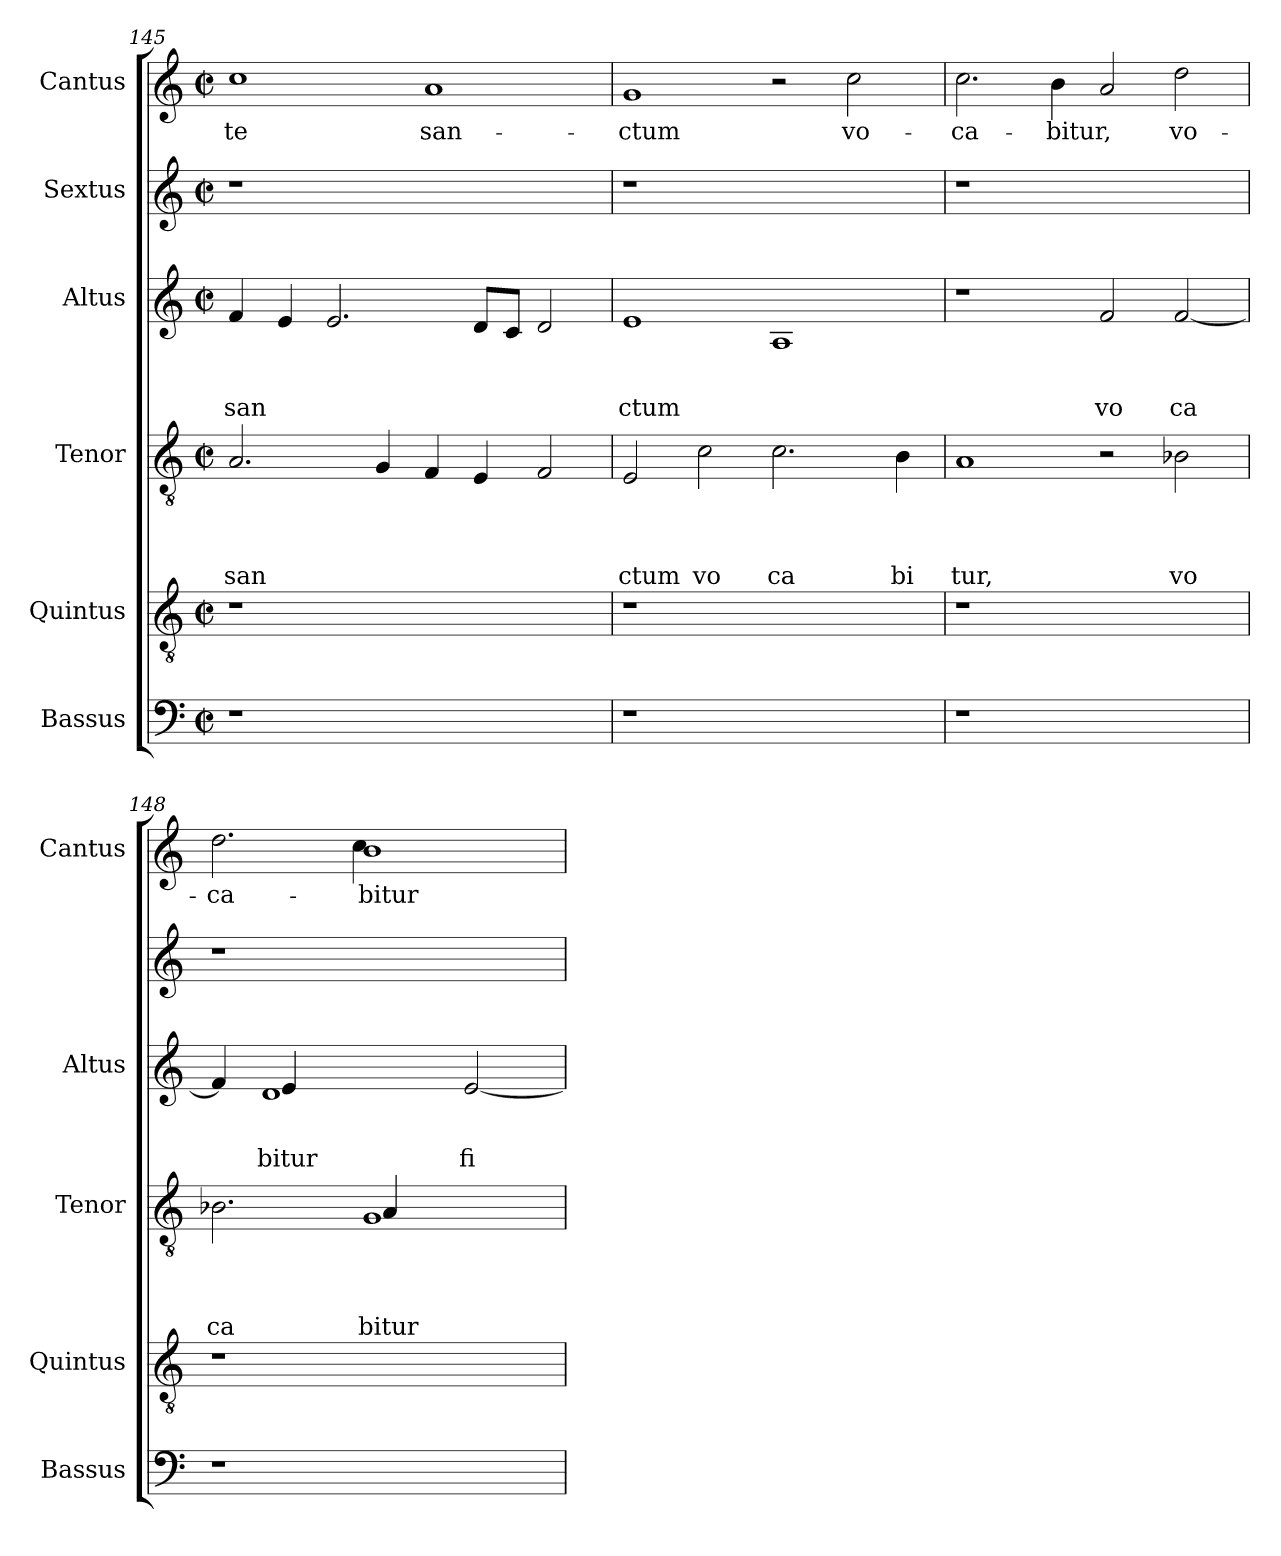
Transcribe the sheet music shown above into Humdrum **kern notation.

**kern	**kern	**kern	**text	**text	**text	**text	**kern	**text	**text	**text	**kern	**kern	**text
*part6	*part5	*part4	*part4	*part4	*part4	*part4	*part3	*part3	*part3	*part3	*part2	*part1	*part1
*staff6	*staff5	*staff4	*staff4	*staff4	*staff4	*staff4	*staff3	*staff3	*staff3	*staff3	*staff2	*staff1	*staff1
*I"Bassus	*I"Quintus	*I"Tenor	*	*	*	*	*I"Altus	*	*	*	*I"Sextus	*I"Cantus	*
*I'Bassus	*I'Quintus	*I'Tenor	*	*	*	*	*I'Altus	*	*	*	*	*I'Cantus	*
*clefF4	*clefGv2	*clefGv2	*	*	*	*	*clefG2	*	*	*	*clefG2	*clefG2	*
*k[]	*k[]	*k[]	*	*	*	*	*k[]	*	*	*	*k[]	*k[]	*
*C:	*C:	*C:	*	*	*	*	*C:	*	*	*	*C:	*C:	*
*M2/2	*M2/2	*M2/2	*	*	*	*	*M2/2	*	*	*	*M2/2	*M2/2	*
*met(c|)	*met(c|)	*met(c|)	*	*	*	*	*met(c|)	*	*	*	*met(c|)	*met(c|)	*
=145	=145	=145	=145	=145	=145	=145	=145	=145	=145	=145	=145	=145	=145
!	!	!	!	!	!	!LO:LY:b	!	!	!	!LO:LY:b	!	!	!LO:LY:b
1r	1r	2.A/	.	.	.	san	4f/	.	.	san	1r	1cc	te
.	.	.	.	.	.	.	4e/	.	.	.	.	.	.
.	.	.	.	.	.	.	2.e/	.	.	.	.	.	.
.	.	4G/	.	.	.	.	.	.	.	.	.	.	.
!	!	!	!	!	!	!	!	!	!	!	!	!	!LO:LY:b
1ryy	1ryy	4F/	.	.	.	.	.	.	.	.	1ryy	1a	san-
.	.	4E/	.	.	.	.	8d/L	.	.	.	.	.	.
.	.	.	.	.	.	.	8c/J	.	.	.	.	.	.
.	.	2F/	.	.	.	.	2d/	.	.	.	.	.	.
=146	=146	=146	=146	=146	=146	=146	=146	=146	=146	=146	=146	=146	=146
!	!	!	!	!	!	!LO:LY:b	!	!	!	!LO:LY:b	!	!	!LO:LY:b
1r	1r	2E/	.	.	.	ctum	1e	.	.	ctum	1r	1g	-ctum
!	!	!	!	!	!	!LO:LY:b	!	!	!	!	!	!	!
.	.	2c\	.	.	.	vo	.	.	.	.	.	.	.
!	!	!	!	!	!	!LO:LY:b	!	!	!	!	!	!	!
1ryy	1ryy	2.c\	.	.	.	ca	1A	.	.	.	1ryy	2r	.
!	!	!	!	!	!	!	!	!	!	!	!	!	!LO:LY:b
.	.	.	.	.	.	.	.	.	.	.	.	2cc\	vo-
!	!	!	!	!	!	!LO:LY:b	!	!	!	!	!	!	!
.	.	4B\	.	.	.	bi	.	.	.	.	.	.	.
=147	=147	=147	=147	=147	=147	=147	=147	=147	=147	=147	=147	=147	=147
!	!	!	!	!	!	!LO:LY:b	!	!	!	!	!	!	!LO:LY:b
1r	1r	1A	.	.	.	tur,	1r	.	.	.	1r	2.cc\	-ca-
!	!	!	!	!	!	!	!	!	!	!	!	!	!LO:LY:b
.	.	.	.	.	.	.	.	.	.	.	.	4b\	-bitur,
!	!	!	!	!	!	!	!	!	!	!LO:LY:b	!	!	!
1ryy	1ryy	2r	.	.	.	.	2f/	.	.	vo	1ryy	2a/	.
!	!	!	!	!	!	!LO:LY:b	!	!	!	!LO:LY:b	!	!	!LO:LY:b
.	.	2B-X\	.	.	.	vo	[<2f/	.	.	ca	.	2dd\	vo-
=148	=148	=148	=148	=148	=148	=148	=148	=148	=148	=148	=148	=148	=148
!	!	!	!	!	!	!LO:LY:b	!	!	!	!	!	!	!LO:LY:b
*	*	*^	*	*	*	*	*^	*	*	*	*	*^	*
1r	1r	2.B-X\	2.ryy	.	.	.	ca	4f/]	4ryy	.	.	.	1r	2.dd\	2.ryy	-ca-
!	!	!	!	!	!	!	!	!	!	!	!	!LO:LY:b	!	!	!	!
.	.	.	.	.	.	.	.	1d	4e/	.	.	bitur	.	.	.	.
.	.	.	.	.	.	.	.	.	1ryy	.	.	.	.	.	.	.
!	!	!	!	!	!	!	!LO:LY:b	!	!	!	!	!	!	!	!	!LO:LY:b
.	.	1G	4A/	.	.	.	bitur	.	.	.	.	.	.	1b	4cc\	-bitur-
2.ryy	2.ryy	.	2.ryy	.	.	.	.	.	.	.	.	.	2.ryy	.	2.ryy	.
!	!	!	!	!	!	!	!	!	!	!	!	!LO:LY:b	!	!	!	!
.	.	.	.	.	.	.	.	[<2e/	.	.	.	fi	.	.	.	.
.	.	.	.	.	.	.	.	.	4ryy	.	.	.	.	.	.	.
*	*	*v	*v	*	*	*	*	*	*	*	*	*	*	*v	*v	*
*	*	*	*	*	*	*	*v	*v	*	*	*	*	*	*
=	=	=	=	=	=	=	=	=	=	=	=	=	=
*-	*-	*-	*-	*-	*-	*-	*-	*-	*-	*-	*-	*-	*-
